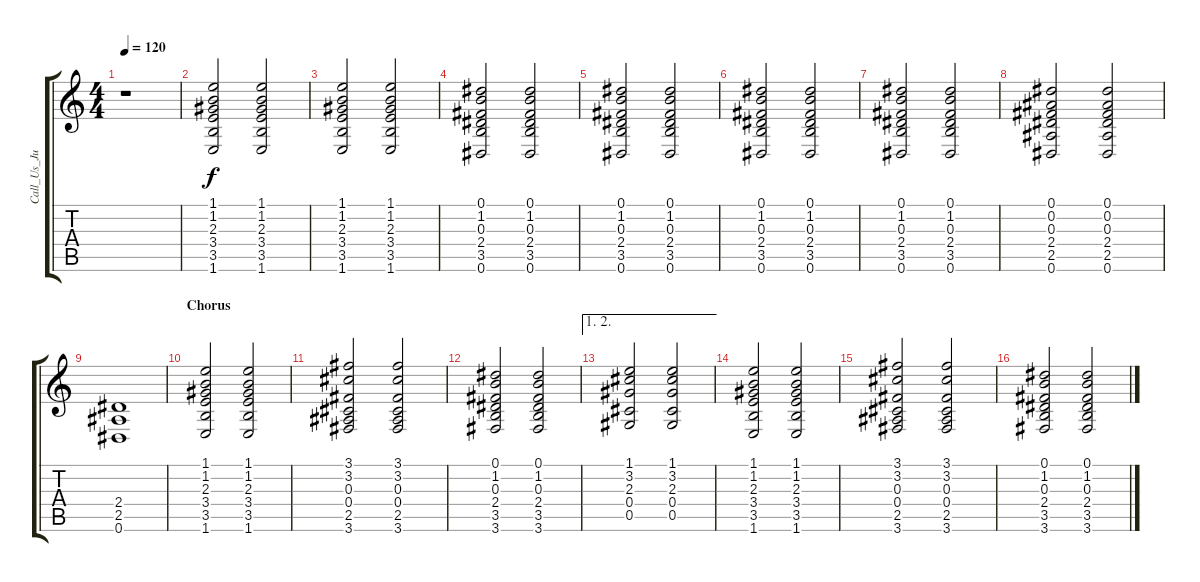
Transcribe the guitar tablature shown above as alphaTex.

\track ("Call_Us_Junior" "Call_Us_Ju") {instrument acousticguitarsteel}
\staff {score tabs}
\tuning (Eb4 Bb3 Gb3 Db3 Ab2 Eb2) {hide}
\ts (4 4)
\tempo 120
\clef g2
\ks c
r.1{dy f} |
(1.1 1.2 2.3 3.4 3.5 1.6).2 (1.1 1.2 2.3 3.4 3.5 1.6).2 |
(1.1 1.2 2.3 3.4 3.5 1.6).2 (1.1 1.2 2.3 3.4 3.5 1.6).2 |
(0.1 1.2 0.3 2.4 3.5 0.6).2 (0.1 1.2 0.3 2.4 3.5 0.6).2 |
(0.1 1.2 0.3 2.4 3.5 0.6).2 (0.1 1.2 0.3 2.4 3.5 0.6).2 |
(0.1 1.2 0.3 2.4 3.5 0.6).2 (0.1 1.2 0.3 2.4 3.5 0.6).2 |
(0.1 1.2 0.3 2.4 3.5 0.6).2 (0.1 1.2 0.3 2.4 3.5 0.6).2 |
(0.1 0.2 0.3 2.4 2.5 0.6).2 (0.1 0.2 0.3 2.4 2.5 0.6).2 |
(2.4 2.5 0.6).1 |
\section ("" "Chorus")
(1.1 1.2 2.3 3.4 3.5 1.6).2 (1.1 1.2 2.3 3.4 3.5 1.6).2 |
(3.1 3.2 0.3 0.4 2.5 3.6).2 (3.1 3.2 0.3 0.4 2.5 3.6).2 |
(0.1 1.2 0.3 2.4 3.5 3.6).2 (0.1 1.2 0.3 2.4 3.5 3.6).2 |
\ae (1 2)
(1.1 3.2 2.3 0.4 0.5).2 (1.1 3.2 2.3 0.4 0.5).2 |
(1.1 1.2 2.3 3.4 3.5 1.6).2 (1.1 1.2 2.3 3.4 3.5 1.6).2 |
(3.1 3.2 0.3 0.4 2.5 3.6).2 (3.1 3.2 0.3 0.4 2.5 3.6).2 |
(0.1 1.2 0.3 2.4 3.5 3.6).2 (0.1 1.2 0.3 2.4 3.5 3.6).2
